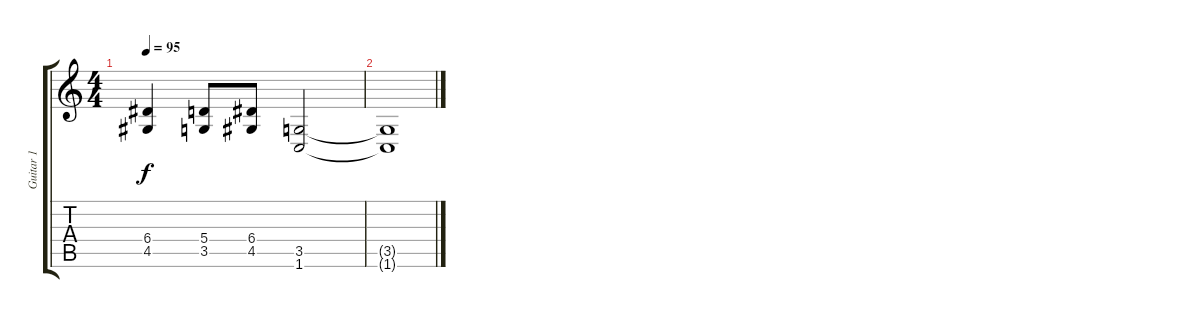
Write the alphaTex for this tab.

\track ("Guitar 1" "Guitar 1") {instrument distortionguitar}
\staff {score tabs}
\tuning (B3 Gb3 D3 A2 E2 B1) {hide}
\ts (4 4)
\tempo 95
\clef g2
\ks c
(6.4 4.5).4{dy f} (5.4 3.5).8 (6.4 4.5).8 (3.5 1.6).2 |
(3.5{t} 1.6{t}).1
